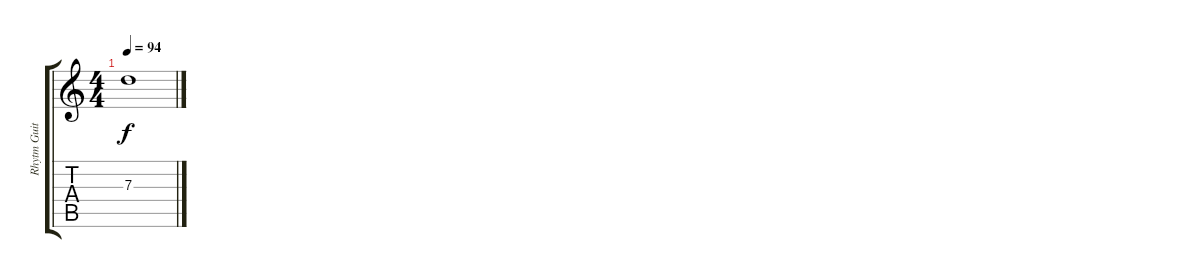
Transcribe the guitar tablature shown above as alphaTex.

\track ("Rhytm Guitar" "Rhytm Guit") {instrument distortionguitar}
\staff {score tabs}
\tuning (E4 B3 G3 D3 A2 E2) {hide}
\ts (4 4)
\tempo 94
\clef g2
\ks c
7.3{t}.1{dy f}
